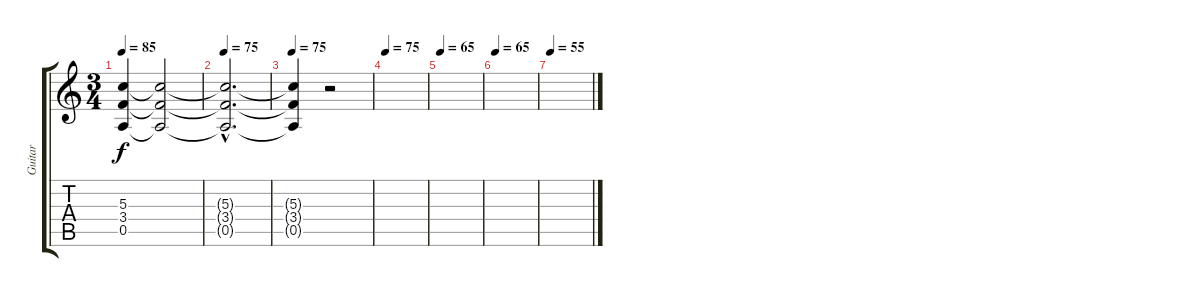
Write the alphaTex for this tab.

\track ("Guitar" "Guitar") {instrument overdrivenguitar}
\staff {score tabs}
\tuning (E4 B3 G3 D3 A2 E2) {hide}
\ts (3 4)
\tempo 85
\clef g2
\ks c
(5.3 3.4 0.5).4{dy f volume 0} (5.3{t} 3.4{t} 0.5{t}).2 |
\tempo 75
(5.3{hac t} 3.4{hac t} 0.5{hac t}).2{d} |
\tempo 75
(5.3{t} 3.4{t} 0.5{t}).4 r.2 |
\tempo 75
|
\tempo 65
|
\tempo 65
|
\tempo 55
